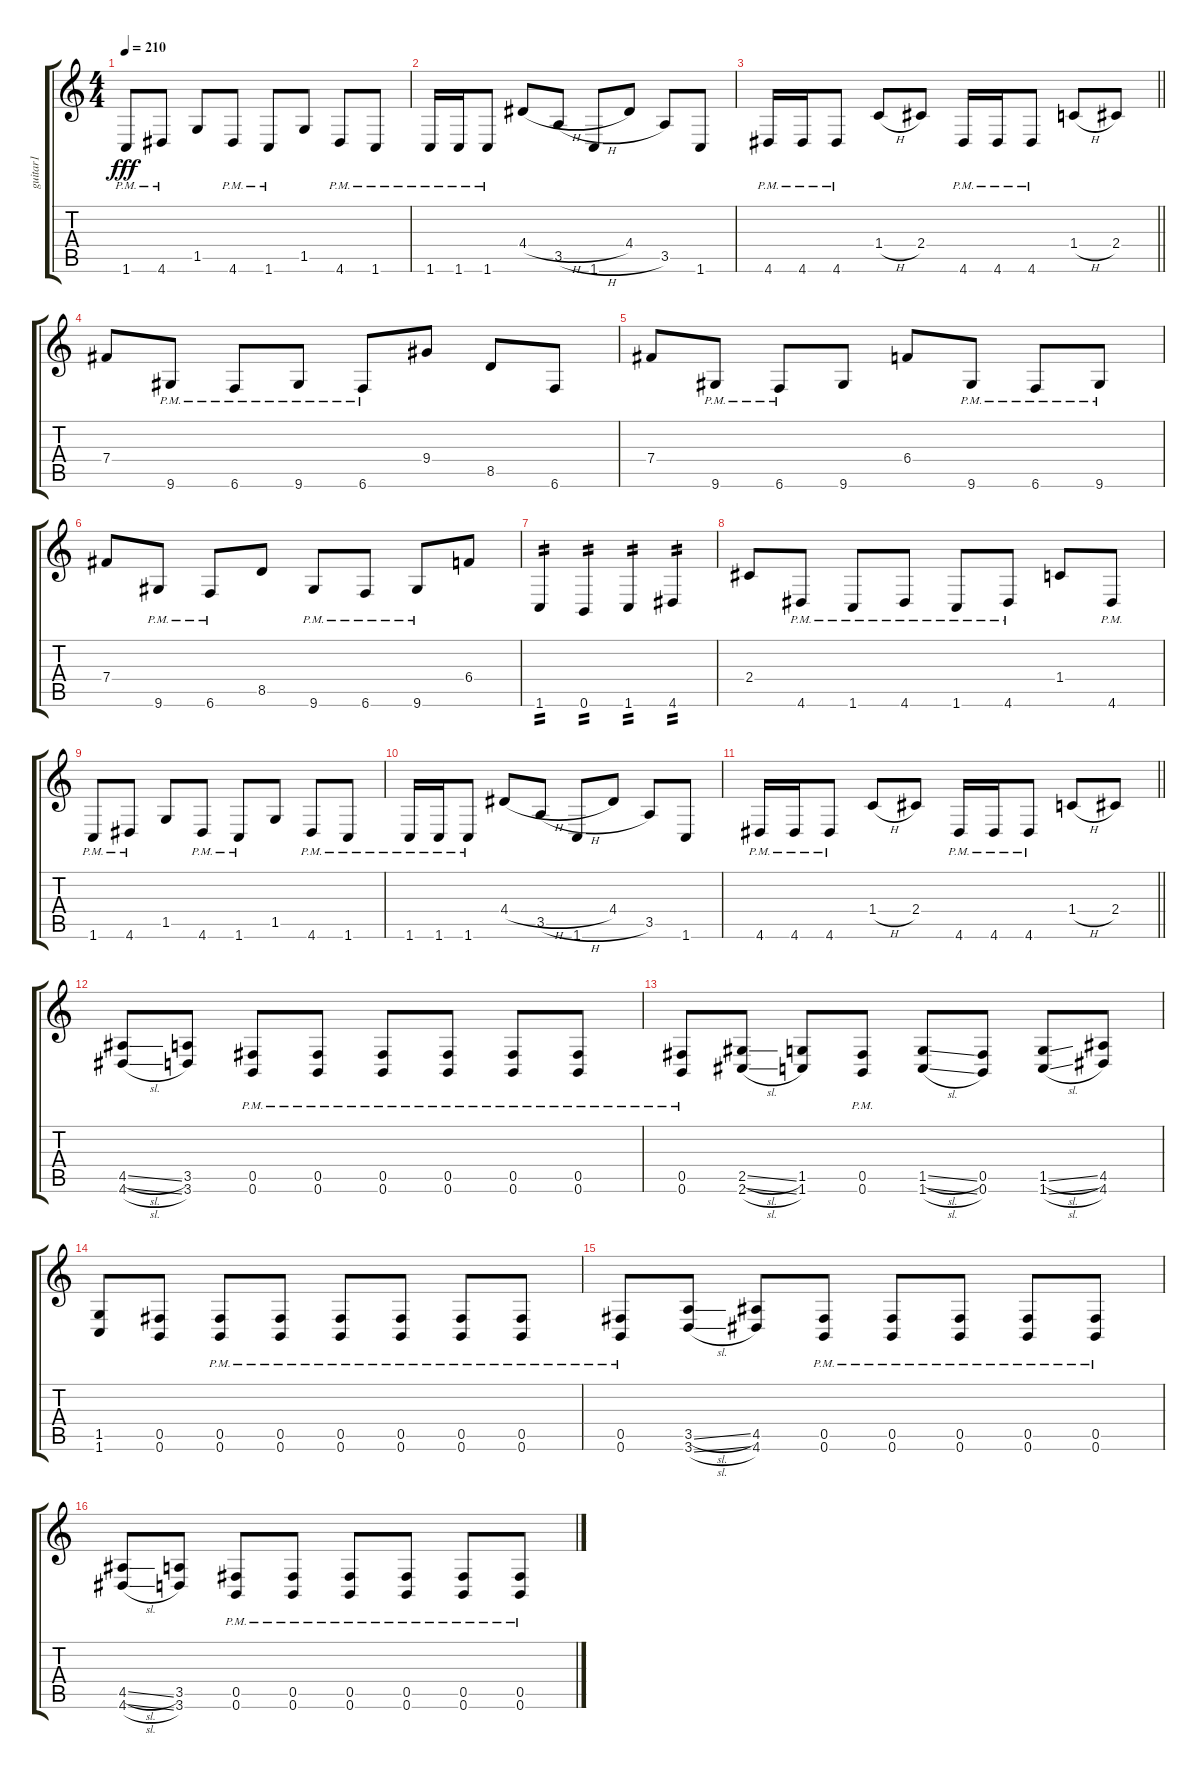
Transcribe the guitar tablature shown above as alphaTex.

\track ("guitar1" "guitar1") {instrument distortionguitar}
\staff {score tabs}
\tuning (Db4 Ab3 E3 B2 Gb2 B1) {hide}
\ts (4 4)
\tempo 210
\clef g2
\ks c
1.6{pm}.8{dy fff} 4.6{pm}.8 1.5.8 4.6{pm}.8 1.6{pm}.8 1.5.8 4.6{pm}.8 1.6{pm}.8 |
1.6{pm}.16 1.6{pm}.16 1.6{pm}.8 4.4{h}.8 3.5{h}.8 1.6.8 4.4.8 3.5.8 1.6.8 |
\barLineRight lightlight
4.6{pm}.16 4.6{pm}.16 4.6{pm}.8 1.4{h}.8 2.4.8 4.6{pm}.16 4.6{pm}.16 4.6{pm}.8 1.4{h}.8 2.4.8 |
\section ("" "")
7.4.8 9.6{pm}.8 6.6{pm}.8 9.6{pm}.8 6.6{pm}.8 9.4.8 8.5.8 6.6.8 |
7.4.8 9.6{pm}.8 6.6{pm}.8 9.6.8 6.4.8 9.6{pm}.8 6.6{pm}.8 9.6{pm}.8 |
7.4.8 9.6{pm}.8 6.6{pm}.8 8.5.8 9.6{pm}.8 6.6{pm}.8 9.6{pm}.8 6.4.8 |
1.6.4{tp 2} 0.6.4{tp 2} 1.6.4{tp 2} 4.6.4{tp 2} |
2.4.8 4.6{pm}.8 1.6{pm}.8 4.6{pm}.8 1.6{pm}.8 4.6{pm}.8 1.4.8 4.6{pm}.8 |
1.6{pm}.8 4.6{pm}.8 1.5.8 4.6{pm}.8 1.6{pm}.8 1.5.8 4.6{pm}.8 1.6{pm}.8 |
1.6{pm}.16 1.6{pm}.16 1.6{pm}.8 4.4{h}.8 3.5{h}.8 1.6.8 4.4.8 3.5.8 1.6.8 |
\barLineRight lightlight
4.6{pm}.16 4.6{pm}.16 4.6{pm}.8 1.4{h}.8 2.4.8 4.6{pm}.16 4.6{pm}.16 4.6{pm}.8 1.4{h}.8 2.4.8 |
\section ("" "")
(4.5{sl} 4.6{sl}).8 (3.5 3.6).8 (0.5{pm} 0.6{pm}).8 (0.5{pm} 0.6{pm}).8 (0.5{pm} 0.6{pm}).8 (0.5{pm} 0.6{pm}).8 (0.5{pm} 0.6{pm}).8 (0.5{pm} 0.6{pm}).8 |
(0.5{pm} 0.6{pm}).8 (2.5{sl} 2.6{sl}).8 (1.5 1.6).8 (0.5{pm} 0.6{pm}).8 (1.5{sl} 1.6{sl}).8 (0.5 0.6).8 (1.5{sl} 1.6{sl}).8 (4.5 4.6).8 |
(1.5 1.6).8 (0.5 0.6).8 (0.5{pm} 0.6{pm}).8 (0.5{pm} 0.6{pm}).8 (0.5{pm} 0.6{pm}).8 (0.5{pm} 0.6{pm}).8 (0.5{pm} 0.6{pm}).8 (0.5{pm} 0.6{pm}).8 |
(0.5{pm} 0.6).8 (3.5{sl} 3.6{sl}).8 (4.5 4.6).8 (0.5{pm} 0.6{pm}).8 (0.5{pm} 0.6{pm}).8 (0.5{pm} 0.6{pm}).8 (0.5{pm} 0.6{pm}).8 (0.5{pm} 0.6{pm}).8 |
(4.5{sl} 4.6{sl}).8 (3.5 3.6).8 (0.5{pm} 0.6{pm}).8 (0.5{pm} 0.6{pm}).8 (0.5{pm} 0.6{pm}).8 (0.5{pm} 0.6{pm}).8 (0.5{pm} 0.6{pm}).8 (0.5{pm} 0.6{pm}).8
